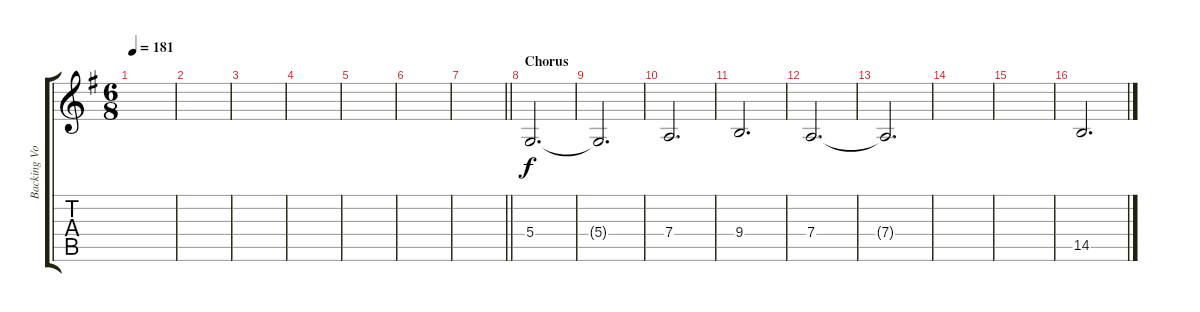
\track ("Backing Vocals" "Backing Vo") {instrument clarinet}
\staff {score tabs}
\tuning (E4 B3 G3 D3 A2 E2) {hide}
\ts (6 8)
\tempo 181
\clef g2
\ks eminor
|
|
|
|
|
|
\barLineRight lightlight
|
\section ("" "Chorus")
5.4.2{d volume 13} |
5.4{t}.2{d} |
7.4.2{d} |
9.4.2{d} |
7.4.2{d} |
7.4{t}.2{d} |
|
|
14.5.2{d}
